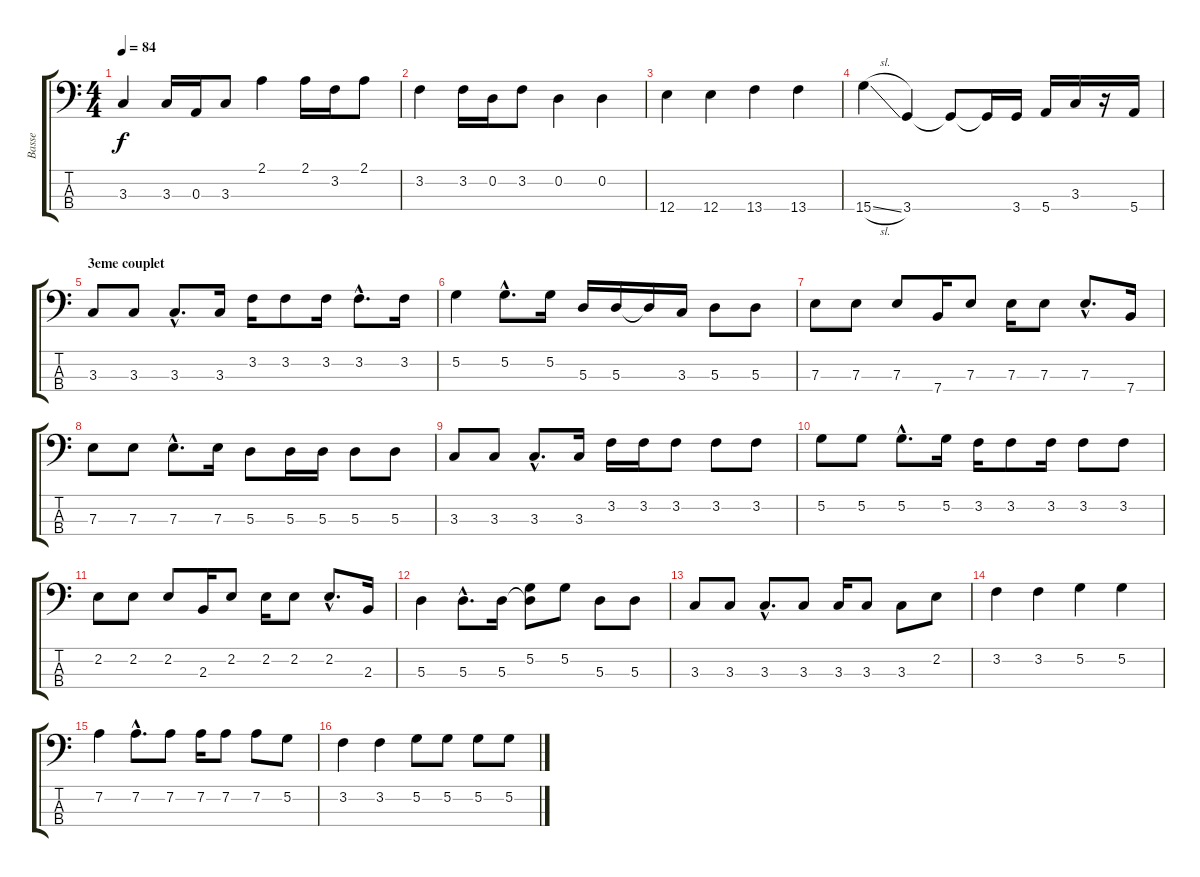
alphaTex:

\track ("Basse" "Basse") {instrument electricbasspick}
\staff {score tabs}
\tuning (G2 D2 A1 E1) {hide}
\ts (4 4)
\tempo 84
\clef f4
\ks c
3.3.4{dy f} 3.3.16 0.3.16 3.3.8 2.1.4 2.1.16 3.2.16 2.1.8 |
3.2.4 3.2.16 0.2.16 3.2.8 0.2.4 0.2.4 |
12.4.4 12.4.4 13.4.4 13.4.4 |
15.4{sl}.4 3.4.4 3.4{t}.8 3.4{t}.16 3.4.16 5.4.16 3.3.16 r.16 5.4.16 |
\section ("" "3eme couplet")
3.3.8 3.3.8 3.3{hac}.8{d} 3.3.16 3.2.16 3.2.8 3.2.16 3.2{hac}.8{d} 3.2.16 |
5.2.4 5.2{hac}.8{d} 5.2.16 5.3.16 5.3.16 5.3{t}.16 3.3.16 5.3.8 5.3.8 |
7.3.8 7.3.8 7.3.8 7.4.16 7.3.8 7.3.16 7.3.8 7.3{hac}.8{d} 7.4.16 |
7.3.8 7.3.8 7.3{hac}.8{d} 7.3.16 5.3.8 5.3.16 5.3.16 5.3.8 5.3.8 |
3.3.8 3.3.8 3.3{hac}.8{d} 3.3.16 3.2.16 3.2.16 3.2.8 3.2.8 3.2.8 |
5.2.8 5.2.8 5.2{hac}.8{d} 5.2.16 3.2.16 3.2.8 3.2.16 3.2.8 3.2.8 |
2.2.8 2.2.8 2.2.8 2.3.16 2.2.8 2.2.16 2.2.8 2.2{hac}.8{d} 2.3.16 |
5.3.4 5.3{hac}.8{d} 5.3.16 (5.2 5.3{t}).8 5.2.8 5.3.8 5.3.8 |
\section ("" "")
3.3.8 3.3.8 3.3{hac}.8{d} 3.3.8 3.3.16 3.3.8 3.3.8 2.2.8 |
3.2.4 3.2.4 5.2.4 5.2.4 |
7.2.4 7.2{hac}.8{d} 7.2.8 7.2.16 7.2.8 7.2.8 5.2.8 |
3.2.4 3.2.4 5.2.8 5.2.8 5.2.8 5.2.8
